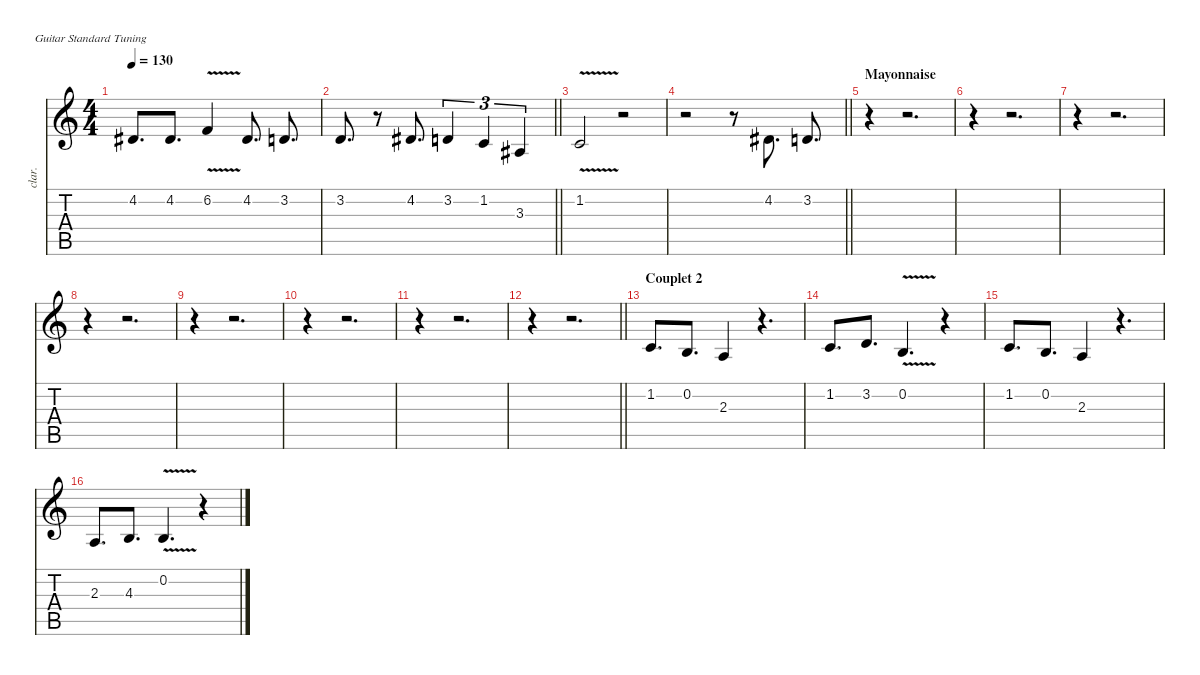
\defaultSystemsLayout 4
\hideDynamics
\bracketExtendMode nobrackets
\otherSystemsTrackNameOrientation horizontal
\track ("Chant" "clar.") {instrument clarinet}
\staff {score tabs}
\tuning (E4 B3 G3 D3 A2 E2)
\ts (4 4)
\tempo 130
\clef g2
\ks c
4.2{acc #}.8{d dy f beam Up} 4.2{acc #}.8{d beam Up} 6.2{v}.4{beam Up} 4.2{acc #}.8{d beam Up} 3.2.8{d beam Up} |
\barLineRight lightlight
3.2.8{d beam Up} r.8{beam Up} 4.2{acc #}.8{d beam Up} 3.2.4{tu (3 2) beam Up} 1.2.4{tu (3 2) beam Up} 3.3{acc #}.4{tu (3 2) beam Up} |
1.2{v}.2{beam Up} r.2{beam Up} |
\barLineRight lightlight
r.2{beam Down} r.8{beam Down} 4.2{acc #}.8{d beam Up} 3.2.8{d beam Up} |
\section ("" "Mayonnaise")
r.4{beam Down} r.2{d beam Down} |
r.4{beam Down} r.2{d beam Down} |
r.4{beam Down} r.2{d beam Down} |
r.4{beam Down} r.2{d beam Down} |
r.4{beam Down} r.2{d beam Down} |
r.4{beam Down} r.2{d beam Down} |
r.4{beam Down} r.2{d beam Down} |
\barLineRight lightlight
r.4{beam Down} r.2{d beam Down} |
\section ("" "Couplet 2")
1.2.8{d beam Up} 0.2.8{d beam Up} 2.3.4{beam Up} r.4{d beam Up} |
1.2.8{d beam Up} 3.2.8{d beam Up} 0.2{v}.4{d beam Up} r.4{beam Up} |
1.2.8{d beam Up} 0.2.8{d beam Up} 2.3.4{beam Up} r.4{d beam Up} |
2.3.8{d beam Up} 4.3.8{d beam Up} 0.2{v}.4{d beam Up} r.4{beam Up}
